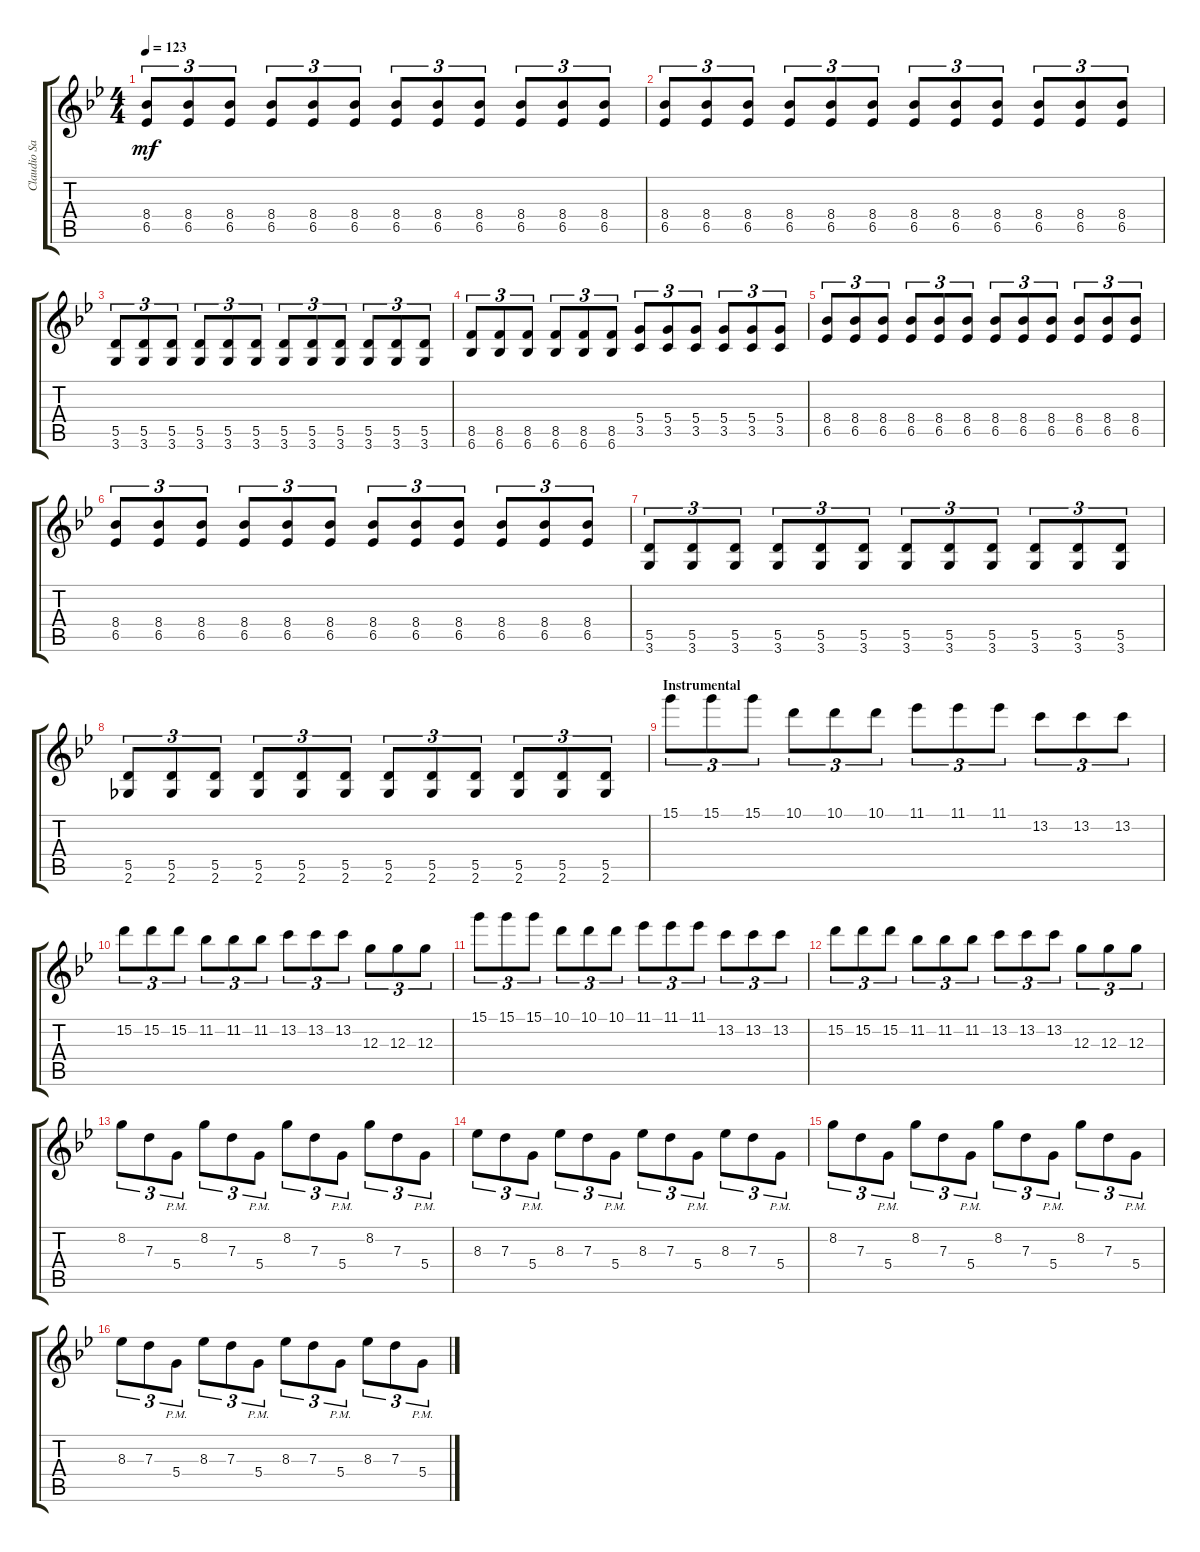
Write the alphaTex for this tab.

\track ("Claudio Sanchez" "Claudio Sa") {instrument distortionguitar}
\staff {score tabs}
\tuning (E4 B3 G3 D3 A2 E2) {hide}
\ts (4 4)
\tempo 123
\clef g2
\ks gminor
(8.4 6.5).8{tu (3 2) dy mf} (8.4 6.5).8{tu (3 2)} (8.4 6.5).8{tu (3 2)} (8.4 6.5).8{tu (3 2)} (8.4 6.5).8{tu (3 2)} (8.4 6.5).8{tu (3 2)} (8.4 6.5).8{tu (3 2)} (8.4 6.5).8{tu (3 2)} (8.4 6.5).8{tu (3 2)} (8.4 6.5).8{tu (3 2)} (8.4 6.5).8{tu (3 2)} (8.4 6.5).8{tu (3 2)} |
(8.4 6.5).8{tu (3 2)} (8.4 6.5).8{tu (3 2)} (8.4 6.5).8{tu (3 2)} (8.4 6.5).8{tu (3 2)} (8.4 6.5).8{tu (3 2)} (8.4 6.5).8{tu (3 2)} (8.4 6.5).8{tu (3 2)} (8.4 6.5).8{tu (3 2)} (8.4 6.5).8{tu (3 2)} (8.4 6.5).8{tu (3 2)} (8.4 6.5).8{tu (3 2)} (8.4 6.5).8{tu (3 2)} |
(5.5 3.6).8{tu (3 2)} (5.5 3.6).8{tu (3 2)} (5.5 3.6).8{tu (3 2)} (5.5 3.6).8{tu (3 2)} (5.5 3.6).8{tu (3 2)} (5.5 3.6).8{tu (3 2)} (5.5 3.6).8{tu (3 2)} (5.5 3.6).8{tu (3 2)} (5.5 3.6).8{tu (3 2)} (5.5 3.6).8{tu (3 2)} (5.5 3.6).8{tu (3 2)} (5.5 3.6).8{tu (3 2)} |
(8.5 6.6).8{tu (3 2)} (8.5 6.6).8{tu (3 2)} (8.5 6.6).8{tu (3 2)} (8.5 6.6).8{tu (3 2)} (8.5 6.6).8{tu (3 2)} (8.5 6.6).8{tu (3 2)} (5.4 3.5).8{tu (3 2)} (5.4 3.5).8{tu (3 2)} (5.4 3.5).8{tu (3 2)} (5.4 3.5).8{tu (3 2)} (5.4 3.5).8{tu (3 2)} (5.4 3.5).8{tu (3 2)} |
(8.4 6.5).8{tu (3 2)} (8.4 6.5).8{tu (3 2)} (8.4 6.5).8{tu (3 2)} (8.4 6.5).8{tu (3 2)} (8.4 6.5).8{tu (3 2)} (8.4 6.5).8{tu (3 2)} (8.4 6.5).8{tu (3 2)} (8.4 6.5).8{tu (3 2)} (8.4 6.5).8{tu (3 2)} (8.4 6.5).8{tu (3 2)} (8.4 6.5).8{tu (3 2)} (8.4 6.5).8{tu (3 2)} |
(8.4 6.5).8{tu (3 2)} (8.4 6.5).8{tu (3 2)} (8.4 6.5).8{tu (3 2)} (8.4 6.5).8{tu (3 2)} (8.4 6.5).8{tu (3 2)} (8.4 6.5).8{tu (3 2)} (8.4 6.5).8{tu (3 2)} (8.4 6.5).8{tu (3 2)} (8.4 6.5).8{tu (3 2)} (8.4 6.5).8{tu (3 2)} (8.4 6.5).8{tu (3 2)} (8.4 6.5).8{tu (3 2)} |
(5.5 3.6).8{tu (3 2)} (5.5 3.6).8{tu (3 2)} (5.5 3.6).8{tu (3 2)} (5.5 3.6).8{tu (3 2)} (5.5 3.6).8{tu (3 2)} (5.5 3.6).8{tu (3 2)} (5.5 3.6).8{tu (3 2)} (5.5 3.6).8{tu (3 2)} (5.5 3.6).8{tu (3 2)} (5.5 3.6).8{tu (3 2)} (5.5 3.6).8{tu (3 2)} (5.5 3.6).8{tu (3 2)} |
(5.5 2.6).8{tu (3 2)} (5.5 2.6).8{tu (3 2)} (5.5 2.6).8{tu (3 2)} (5.5 2.6).8{tu (3 2)} (5.5 2.6).8{tu (3 2)} (5.5 2.6).8{tu (3 2)} (5.5 2.6).8{tu (3 2)} (5.5 2.6).8{tu (3 2)} (5.5 2.6).8{tu (3 2)} (5.5 2.6).8{tu (3 2)} (5.5 2.6).8{tu (3 2)} (5.5 2.6).8{tu (3 2)} |
\section ("" "Instrumental")
15.1.8{tu (3 2)} 15.1.8{tu (3 2)} 15.1.8{tu (3 2)} 10.1.8{tu (3 2)} 10.1.8{tu (3 2)} 10.1.8{tu (3 2)} 11.1.8{tu (3 2)} 11.1.8{tu (3 2)} 11.1.8{tu (3 2)} 13.2.8{tu (3 2)} 13.2.8{tu (3 2)} 13.2.8{tu (3 2)} |
15.2.8{tu (3 2)} 15.2.8{tu (3 2)} 15.2.8{tu (3 2)} 11.2.8{tu (3 2)} 11.2.8{tu (3 2)} 11.2.8{tu (3 2)} 13.2.8{tu (3 2)} 13.2.8{tu (3 2)} 13.2.8{tu (3 2)} 12.3.8{tu (3 2)} 12.3.8{tu (3 2)} 12.3.8{tu (3 2)} |
15.1.8{tu (3 2)} 15.1.8{tu (3 2)} 15.1.8{tu (3 2)} 10.1.8{tu (3 2)} 10.1.8{tu (3 2)} 10.1.8{tu (3 2)} 11.1.8{tu (3 2)} 11.1.8{tu (3 2)} 11.1.8{tu (3 2)} 13.2.8{tu (3 2)} 13.2.8{tu (3 2)} 13.2.8{tu (3 2)} |
15.2.8{tu (3 2)} 15.2.8{tu (3 2)} 15.2.8{tu (3 2)} 11.2.8{tu (3 2)} 11.2.8{tu (3 2)} 11.2.8{tu (3 2)} 13.2.8{tu (3 2)} 13.2.8{tu (3 2)} 13.2.8{tu (3 2)} 12.3.8{tu (3 2)} 12.3.8{tu (3 2)} 12.3.8{tu (3 2)} |
8.2.8{tu (3 2)} 7.3.8{tu (3 2)} 5.4{pm}.8{tu (3 2)} 8.2.8{tu (3 2)} 7.3.8{tu (3 2)} 5.4{pm}.8{tu (3 2)} 8.2.8{tu (3 2)} 7.3.8{tu (3 2)} 5.4{pm}.8{tu (3 2)} 8.2.8{tu (3 2)} 7.3.8{tu (3 2)} 5.4{pm}.8{tu (3 2)} |
8.3.8{tu (3 2)} 7.3.8{tu (3 2)} 5.4{pm}.8{tu (3 2)} 8.3.8{tu (3 2)} 7.3.8{tu (3 2)} 5.4{pm}.8{tu (3 2)} 8.3.8{tu (3 2)} 7.3.8{tu (3 2)} 5.4{pm}.8{tu (3 2)} 8.3.8{tu (3 2)} 7.3.8{tu (3 2)} 5.4{pm}.8{tu (3 2)} |
8.2.8{tu (3 2)} 7.3.8{tu (3 2)} 5.4{pm}.8{tu (3 2)} 8.2.8{tu (3 2)} 7.3.8{tu (3 2)} 5.4{pm}.8{tu (3 2)} 8.2.8{tu (3 2)} 7.3.8{tu (3 2)} 5.4{pm}.8{tu (3 2)} 8.2.8{tu (3 2)} 7.3.8{tu (3 2)} 5.4{pm}.8{tu (3 2)} |
8.3.8{tu (3 2)} 7.3.8{tu (3 2)} 5.4{pm}.8{tu (3 2)} 8.3.8{tu (3 2)} 7.3.8{tu (3 2)} 5.4{pm}.8{tu (3 2)} 8.3.8{tu (3 2)} 7.3.8{tu (3 2)} 5.4{pm}.8{tu (3 2)} 8.3.8{tu (3 2)} 7.3.8{tu (3 2)} 5.4{pm}.8{tu (3 2)}
